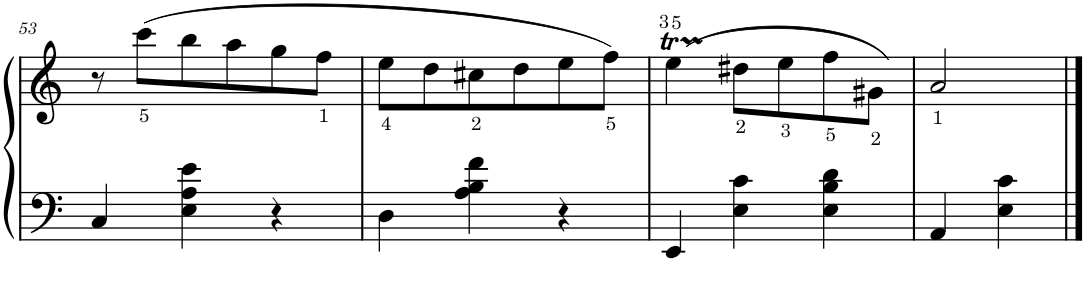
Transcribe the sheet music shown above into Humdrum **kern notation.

**kern	**kern
*part1	*part1
*staff2	*staff1
*I"Piano	*
*I'Pno.	*
!!LO:PB:g=z
*clefF4	*clefG2
*k[]	*k[]
*M3/4	*M3/4
=53	=53
4C/	8r
.	(8ccc<\L
4E\ 4A\ 4e\	8bb\
.	8aa\
4r	8gg\
.	8ff<\J
=54	=54
4D\	8ee<\L
.	8dd\
4A\ 4B\ 4f\	8cc#X<\
.	8dd\
4r	8ee\
.	8ff<\J)
=55	=55
4EE/	(4eet\
4E\ 4c\	8dd#X<\L
.	8ee<\
4E\ 4B\ 4d\	8ff<\
.	8g#X<\J)
=56	=56
4AA/	2a</
4E\ 4c\	.
==	==
*-	*-
